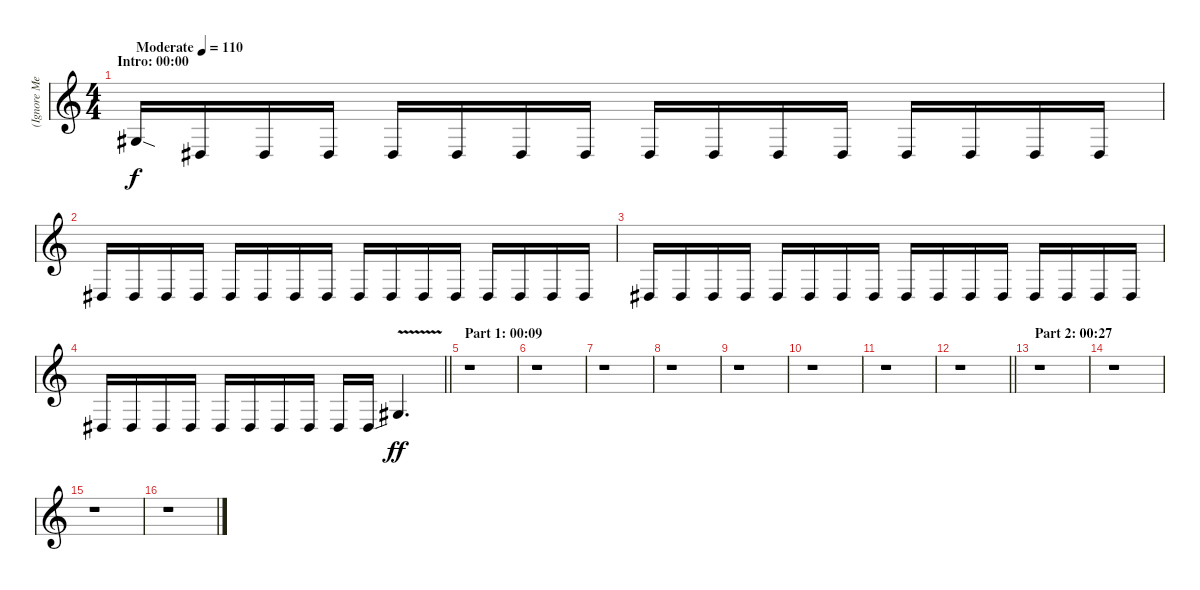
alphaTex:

\track ("(Ignore Me)" "(Ignore Me") {instrument guitarharmonics}
\staff {score}
\tuning (Eb4 Bb3 Gb3 Db3 Ab2 Db2) {hide}
\ts (4 4)
\section ("" "Intro: 00:00")
\tempo (110 "Moderate")
\clef g2
\ks c
7.6{sod}.16{dy f instrument guitarharmonics} 2.6.16 2.6.16 2.6.16 2.6.16 2.6.16 2.6.16 2.6.16 2.6.16 2.6.16 2.6.16 2.6.16 2.6.16 2.6.16 2.6.16 2.6.16 |
2.6.16 2.6.16 2.6.16 2.6.16 2.6.16 2.6.16 2.6.16 2.6.16 2.6.16 2.6.16 2.6.16 2.6.16 2.6.16 2.6.16 2.6.16 2.6.16 |
2.6.16 2.6.16 2.6.16 2.6.16 2.6.16 2.6.16 2.6.16 2.6.16 2.6.16 2.6.16 2.6.16 2.6.16 2.6.16 2.6.16 2.6.16 2.6.16 |
\barLineRight lightlight
2.6.16 2.6.16 2.6.16 2.6.16 2.6.16 2.6.16 2.6.16 2.6.16 2.6.16 2.6{sou}.16 7.6{v}.4{d dy ff} |
\section ("" "Part 1: 00:09")
r.1 |
r.1 |
r.1 |
r.1 |
r.1 |
r.1 |
r.1 |
\barLineRight lightlight
r.1 |
\section ("" "Part 2: 00:27")
r.1 |
r.1 |
r.1 |
r.1
